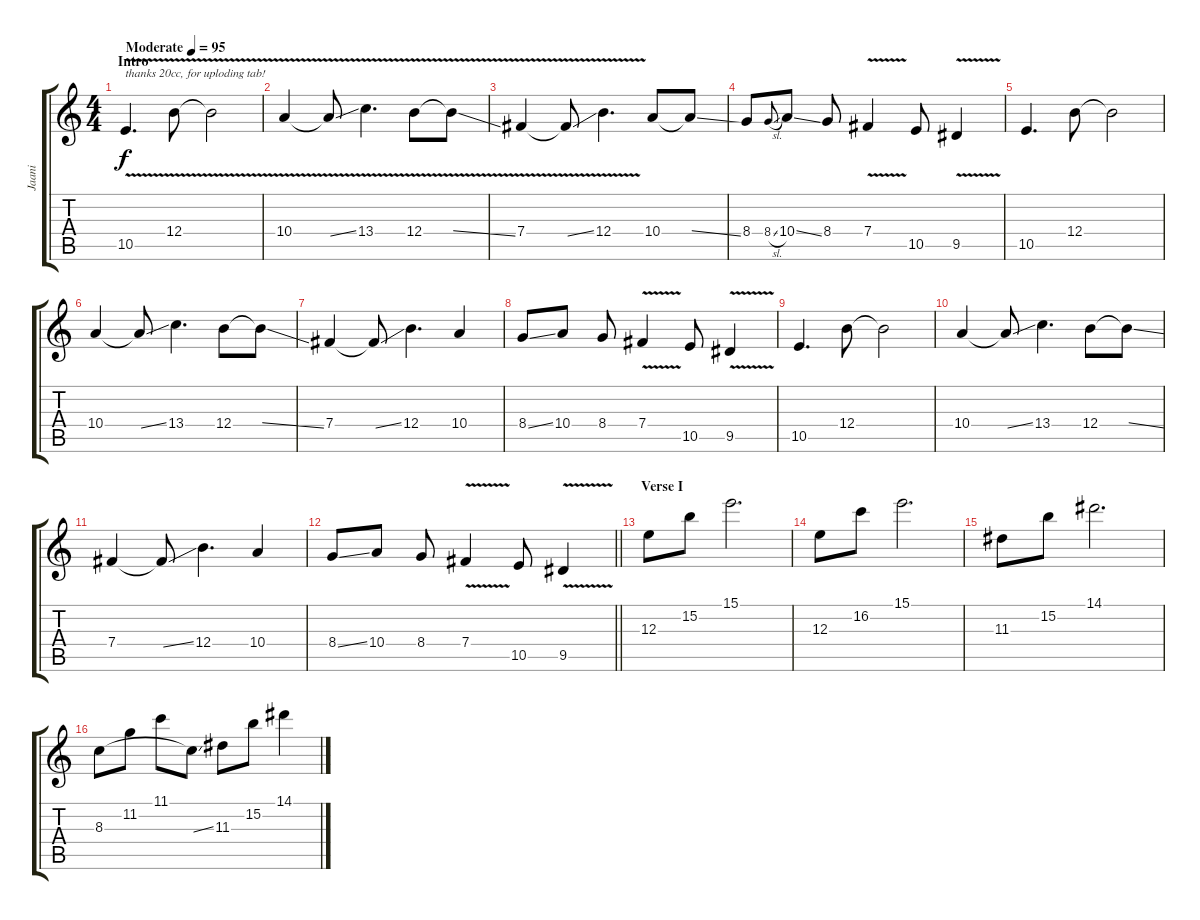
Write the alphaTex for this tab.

\track ("Jaani" "Jaani") {instrument electricguitarclean}
\staff {score tabs}
\tuning (Db4 Ab3 E3 B2 Gb2 B1) {hide}
\ts (4 4)
\section ("" "Intro")
\tempo (95 "Moderate")
\clef g2
\ks c
10.5{v}.4{d txt "thanks 20cc, for uploding tab!" dy f instrument electricguitarclean} 12.4{v}.8 12.4{t}.2 |
10.4{v}.4 10.4{ss t}.8 13.4{v}.4{d} 12.4{v}.8 12.4{ss t}.8 |
7.4{v}.4 7.4{ss t}.8 12.4{v}.4{d} 10.4.8 10.4{ss t}.8 |
8.4.8 8.4{sl}.8{gr onbeat} 10.4{ss}.8 8.4.8 7.4{v}.4 10.5.8 9.5{v}.4 |
10.5.4{d} 12.4.8 12.4{t}.2 |
10.4.4 10.4{ss t}.8 13.4.4{d} 12.4.8 12.4{ss t}.8 |
7.4.4 7.4{ss t}.8 12.4.4{d} 10.4.4 |
8.4{ss}.8 10.4.8 8.4.8 7.4{v}.4 10.5.8 9.5{v}.4 |
10.5.4{d} 12.4.8 12.4{t}.2 |
10.4.4 10.4{ss t}.8 13.4.4{d} 12.4.8 12.4{ss t}.8 |
7.4.4 7.4{ss t}.8 12.4.4{d} 10.4.4 |
\barLineRight lightlight
8.4{ss}.8 10.4.8 8.4.8 7.4{v}.4 10.5.8 9.5{v}.4 |
\section ("" "Verse I")
12.3.8 15.2.8 15.1.2{d} |
12.3.8 16.2.8 15.1.2{d} |
11.3.8 15.2.8 14.1.2{d} |
8.3.8 11.2.8 11.1.8 8.3{ss t}.8 11.3.8 15.2.8 14.1.4
